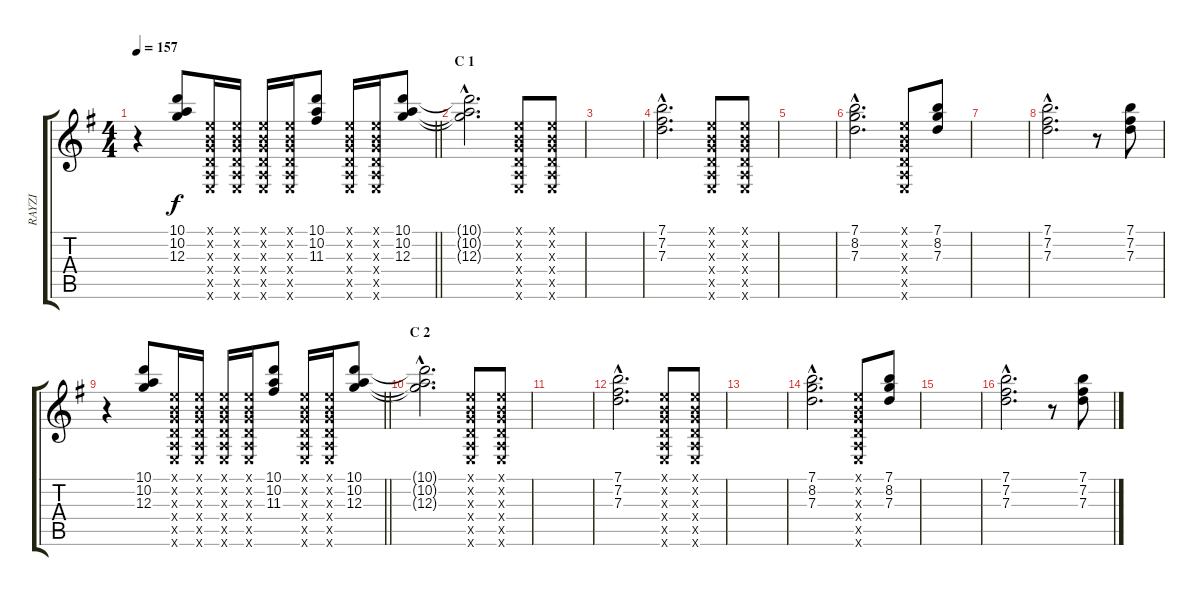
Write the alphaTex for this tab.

\track ("RAYZI" "RAYZI") {instrument distortionguitar}
\staff {score tabs}
\tuning (E4 B3 G3 D3 A2 E2) {hide}
\ts (4 4)
\tempo 157
\clef g2
\barLineRight lightlight
\ks g
r.4{dy f} (10.1 10.2 12.3).8 (0.1{x} 0.2{x} 0.3{x} 0.4{x} 0.5{x} 0.6{x}).16 (0.1{x} 0.2{x} 0.3{x} 0.4{x} 0.5{x} 0.6{x}).16 (0.1{x} 0.2{x} 0.3{x} 0.4{x} 0.5{x} 0.6{x}).16 (0.1{x} 0.2{x} 0.3{x} 0.4{x} 0.5{x} 0.6{x}).16 (10.1 10.2 11.3).8 (0.1{x} 0.2{x} 0.3{x} 0.4{x} 0.5{x} 0.6{x}).16 (0.1{x} 0.2{x} 0.3{x} 0.4{x} 0.5{x} 0.6{x}).16 (10.1 10.2 12.3).8 |
\section ("" "C 1")
(10.1{hac t} 10.2{hac t} 12.3{hac t}).2{d} (0.1{x} 0.2{x} 0.3{x} 0.4{x} 0.5{x} 0.6{x}).8 (0.1{x} 0.2{x} 0.3{x} 0.4{x} 0.5{x} 0.6{x}).8 |
|
(7.1{hac} 7.2{hac} 7.3{hac}).2{d} (0.1{x} 0.2{x} 0.3{x} 0.4{x} 0.5{x} 0.6{x}).8 (0.1{x} 0.2{x} 0.3{x} 0.4{x} 0.5{x} 0.6{x}).8 |
|
(7.1{hac} 8.2{hac} 7.3{hac}).2{d} (0.1{x} 0.2{x} 0.3{x} 0.4{x} 0.5{x} 0.6{x}).8 (7.1 8.2 7.3).8 |
|
(7.1{hac} 7.2{hac} 7.3{hac}).2{d} r.8 (7.1 7.2 7.3).8 |
\barLineRight lightlight
r.4 (10.1 10.2 12.3).8 (0.1{x} 0.2{x} 0.3{x} 0.4{x} 0.5{x} 0.6{x}).16 (0.1{x} 0.2{x} 0.3{x} 0.4{x} 0.5{x} 0.6{x}).16 (0.1{x} 0.2{x} 0.3{x} 0.4{x} 0.5{x} 0.6{x}).16 (0.1{x} 0.2{x} 0.3{x} 0.4{x} 0.5{x} 0.6{x}).16 (10.1 10.2 11.3).8 (0.1{x} 0.2{x} 0.3{x} 0.4{x} 0.5{x} 0.6{x}).16 (0.1{x} 0.2{x} 0.3{x} 0.4{x} 0.5{x} 0.6{x}).16 (10.1 10.2 12.3).8 |
\section ("" "C 2")
(10.1{hac t} 10.2{hac t} 12.3{hac t}).2{d} (0.1{x} 0.2{x} 0.3{x} 0.4{x} 0.5{x} 0.6{x}).8 (0.1{x} 0.2{x} 0.3{x} 0.4{x} 0.5{x} 0.6{x}).8 |
|
(7.1{hac} 7.2{hac} 7.3{hac}).2{d} (0.1{x} 0.2{x} 0.3{x} 0.4{x} 0.5{x} 0.6{x}).8 (0.1{x} 0.2{x} 0.3{x} 0.4{x} 0.5{x} 0.6{x}).8 |
|
(7.1{hac} 8.2{hac} 7.3{hac}).2{d} (0.1{x} 0.2{x} 0.3{x} 0.4{x} 0.5{x} 0.6{x}).8 (7.1 8.2 7.3).8 |
|
(7.1{hac} 7.2{hac} 7.3{hac}).2{d} r.8 (7.1 7.2 7.3).8
